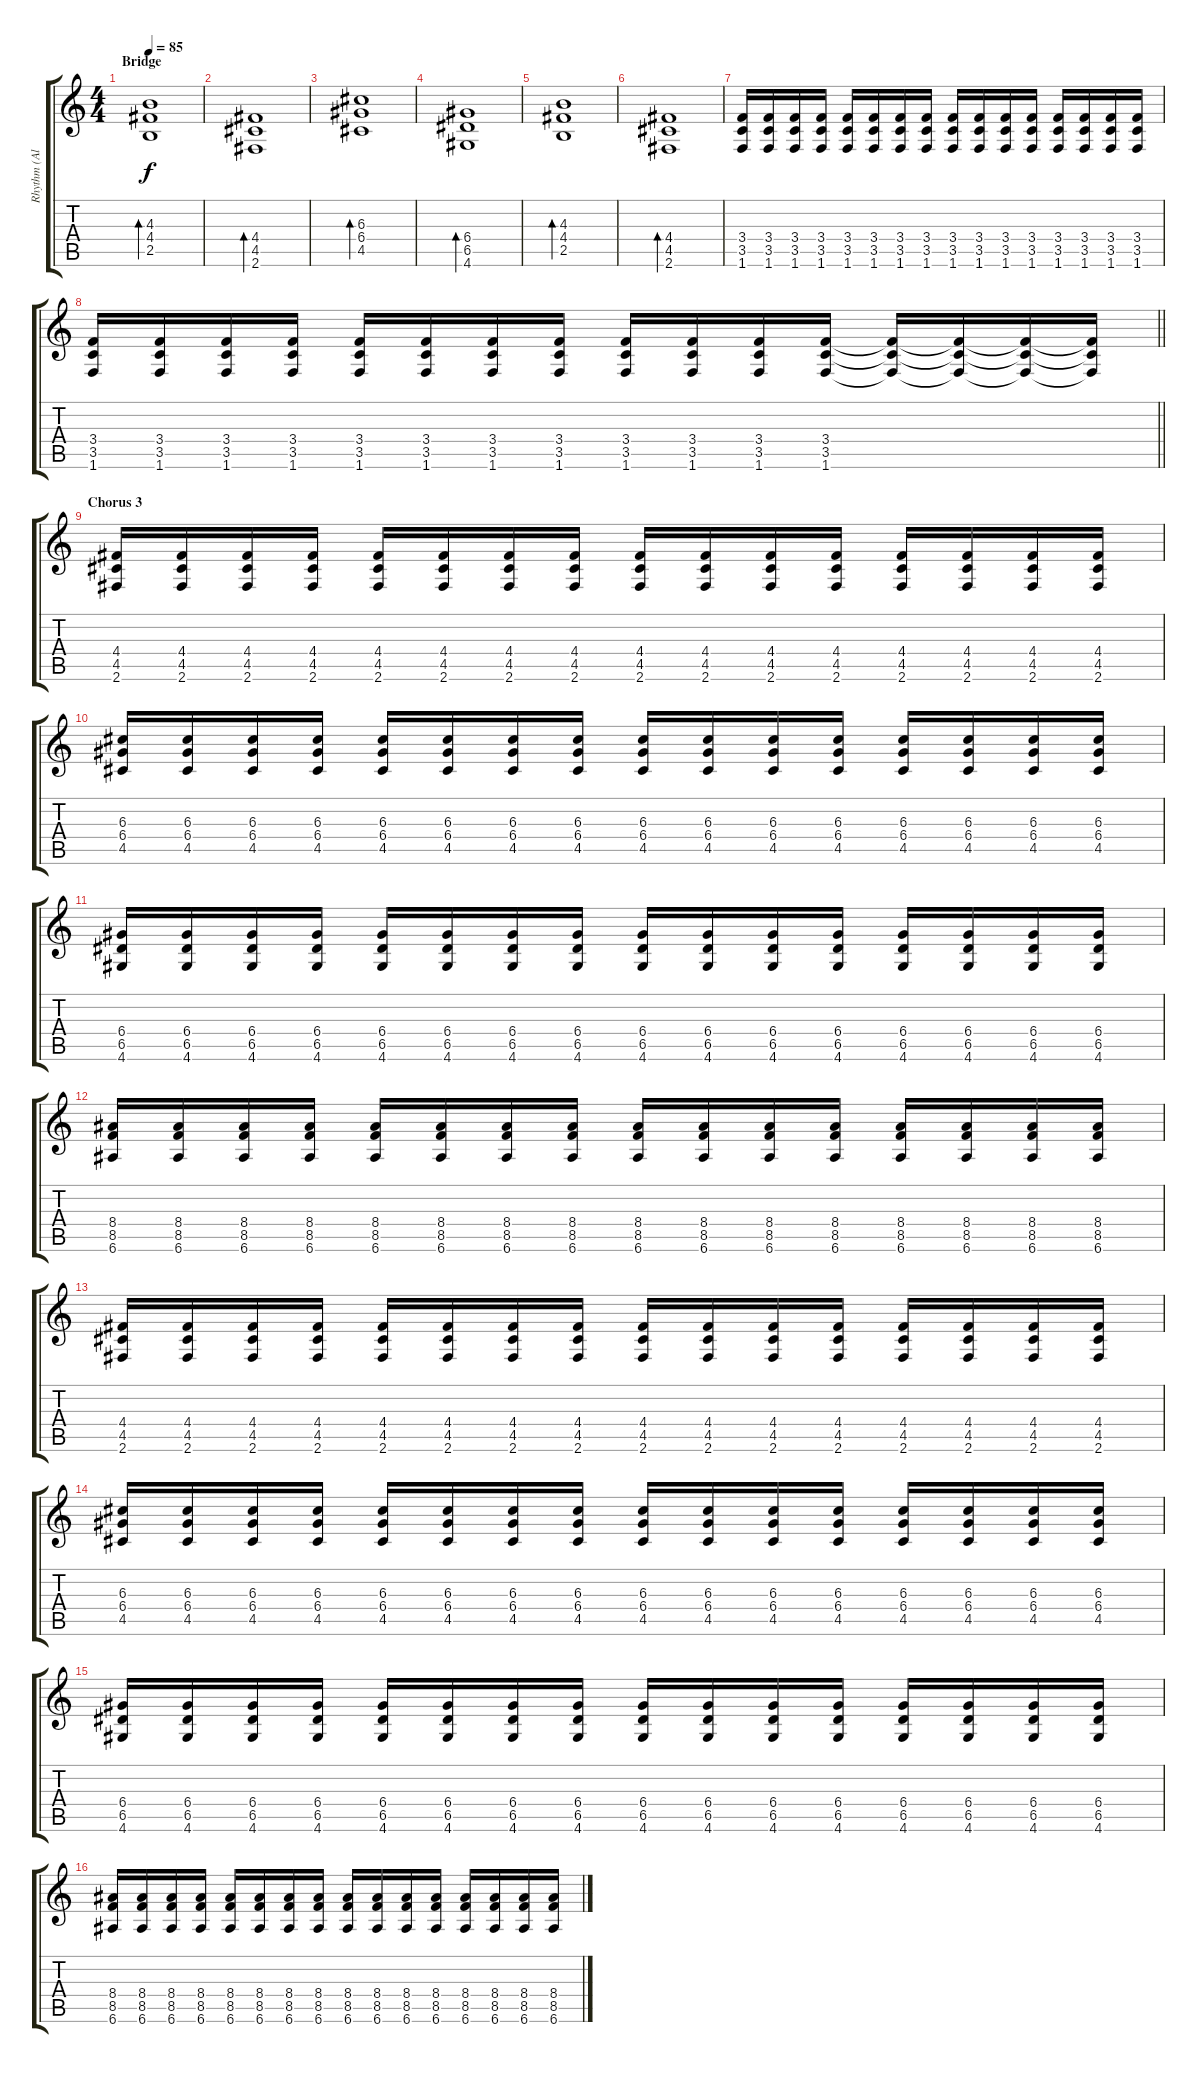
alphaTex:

\track ("Rhythm (Alex)" "Rhythm (Al") {instrument overdrivenguitar}
\staff {score tabs}
\tuning (E4 B3 G3 D3 A2 E2) {hide}
\ts (4 4)
\section ("" "Bridge")
\tempo 85
\clef g2
\ks c
(4.3 4.4 2.5).1{bd 240 dy f} |
(4.4 4.5 2.6).1{bd 240} |
(6.3 6.4 4.5).1{bd 240} |
(6.4 6.5 4.6).1{bd 240} |
(4.3 4.4 2.5).1{bd 240} |
(4.4 4.5 2.6).1{bd 240} |
(3.4 3.5 1.6).16 (3.4 3.5 1.6).16 (3.4 3.5 1.6).16 (3.4 3.5 1.6).16 (3.4 3.5 1.6).16 (3.4 3.5 1.6).16 (3.4 3.5 1.6).16 (3.4 3.5 1.6).16 (3.4 3.5 1.6).16 (3.4 3.5 1.6).16 (3.4 3.5 1.6).16 (3.4 3.5 1.6).16 (3.4 3.5 1.6).16 (3.4 3.5 1.6).16 (3.4 3.5 1.6).16 (3.4 3.5 1.6).16 |
\barLineRight lightlight
(3.4 3.5 1.6).16 (3.4 3.5 1.6).16 (3.4 3.5 1.6).16 (3.4 3.5 1.6).16 (3.4 3.5 1.6).16 (3.4 3.5 1.6).16 (3.4 3.5 1.6).16 (3.4 3.5 1.6).16 (3.4 3.5 1.6).16 (3.4 3.5 1.6).16 (3.4 3.5 1.6).16 (3.4 3.5 1.6).16 (3.4{t} 3.5{t} 1.6{t}).16 (3.4{t} 3.5{t} 1.6{t}).16 (3.4{t} 3.5{t} 1.6{t}).16 (3.4{t} 3.5{t} 1.6{t}).16 |
\section ("" "Chorus 3")
(4.4 4.5 2.6).16 (4.4 4.5 2.6).16 (4.4 4.5 2.6).16 (4.4 4.5 2.6).16 (4.4 4.5 2.6).16 (4.4 4.5 2.6).16 (4.4 4.5 2.6).16 (4.4 4.5 2.6).16 (4.4 4.5 2.6).16 (4.4 4.5 2.6).16 (4.4 4.5 2.6).16 (4.4 4.5 2.6).16 (4.4 4.5 2.6).16 (4.4 4.5 2.6).16 (4.4 4.5 2.6).16 (4.4 4.5 2.6).16 |
(6.3 6.4 4.5).16 (6.3 6.4 4.5).16 (6.3 6.4 4.5).16 (6.3 6.4 4.5).16 (6.3 6.4 4.5).16 (6.3 6.4 4.5).16 (6.3 6.4 4.5).16 (6.3 6.4 4.5).16 (6.3 6.4 4.5).16 (6.3 6.4 4.5).16 (6.3 6.4 4.5).16 (6.3 6.4 4.5).16 (6.3 6.4 4.5).16 (6.3 6.4 4.5).16 (6.3 6.4 4.5).16 (6.3 6.4 4.5).16 |
(6.4 6.5 4.6).16 (6.4 6.5 4.6).16 (6.4 6.5 4.6).16 (6.4 6.5 4.6).16 (6.4 6.5 4.6).16 (6.4 6.5 4.6).16 (6.4 6.5 4.6).16 (6.4 6.5 4.6).16 (6.4 6.5 4.6).16 (6.4 6.5 4.6).16 (6.4 6.5 4.6).16 (6.4 6.5 4.6).16 (6.4 6.5 4.6).16 (6.4 6.5 4.6).16 (6.4 6.5 4.6).16 (6.4 6.5 4.6).16 |
(8.4 8.5 6.6).16 (8.4 8.5 6.6).16 (8.4 8.5 6.6).16 (8.4 8.5 6.6).16 (8.4 8.5 6.6).16 (8.4 8.5 6.6).16 (8.4 8.5 6.6).16 (8.4 8.5 6.6).16 (8.4 8.5 6.6).16 (8.4 8.5 6.6).16 (8.4 8.5 6.6).16 (8.4 8.5 6.6).16 (8.4 8.5 6.6).16 (8.4 8.5 6.6).16 (8.4 8.5 6.6).16 (8.4 8.5 6.6).16 |
(4.4 4.5 2.6).16 (4.4 4.5 2.6).16 (4.4 4.5 2.6).16 (4.4 4.5 2.6).16 (4.4 4.5 2.6).16 (4.4 4.5 2.6).16 (4.4 4.5 2.6).16 (4.4 4.5 2.6).16 (4.4 4.5 2.6).16 (4.4 4.5 2.6).16 (4.4 4.5 2.6).16 (4.4 4.5 2.6).16 (4.4 4.5 2.6).16 (4.4 4.5 2.6).16 (4.4 4.5 2.6).16 (4.4 4.5 2.6).16 |
(6.3 6.4 4.5).16 (6.3 6.4 4.5).16 (6.3 6.4 4.5).16 (6.3 6.4 4.5).16 (6.3 6.4 4.5).16 (6.3 6.4 4.5).16 (6.3 6.4 4.5).16 (6.3 6.4 4.5).16 (6.3 6.4 4.5).16 (6.3 6.4 4.5).16 (6.3 6.4 4.5).16 (6.3 6.4 4.5).16 (6.3 6.4 4.5).16 (6.3 6.4 4.5).16 (6.3 6.4 4.5).16 (6.3 6.4 4.5).16 |
(6.4 6.5 4.6).16 (6.4 6.5 4.6).16 (6.4 6.5 4.6).16 (6.4 6.5 4.6).16 (6.4 6.5 4.6).16 (6.4 6.5 4.6).16 (6.4 6.5 4.6).16 (6.4 6.5 4.6).16 (6.4 6.5 4.6).16 (6.4 6.5 4.6).16 (6.4 6.5 4.6).16 (6.4 6.5 4.6).16 (6.4 6.5 4.6).16 (6.4 6.5 4.6).16 (6.4 6.5 4.6).16 (6.4 6.5 4.6).16 |
(8.4 8.5 6.6).16 (8.4 8.5 6.6).16 (8.4 8.5 6.6).16 (8.4 8.5 6.6).16 (8.4 8.5 6.6).16 (8.4 8.5 6.6).16 (8.4 8.5 6.6).16 (8.4 8.5 6.6).16 (8.4 8.5 6.6).16 (8.4 8.5 6.6).16 (8.4 8.5 6.6).16 (8.4 8.5 6.6).16 (8.4 8.5 6.6).16 (8.4 8.5 6.6).16 (8.4 8.5 6.6).16 (8.4 8.5 6.6).16
